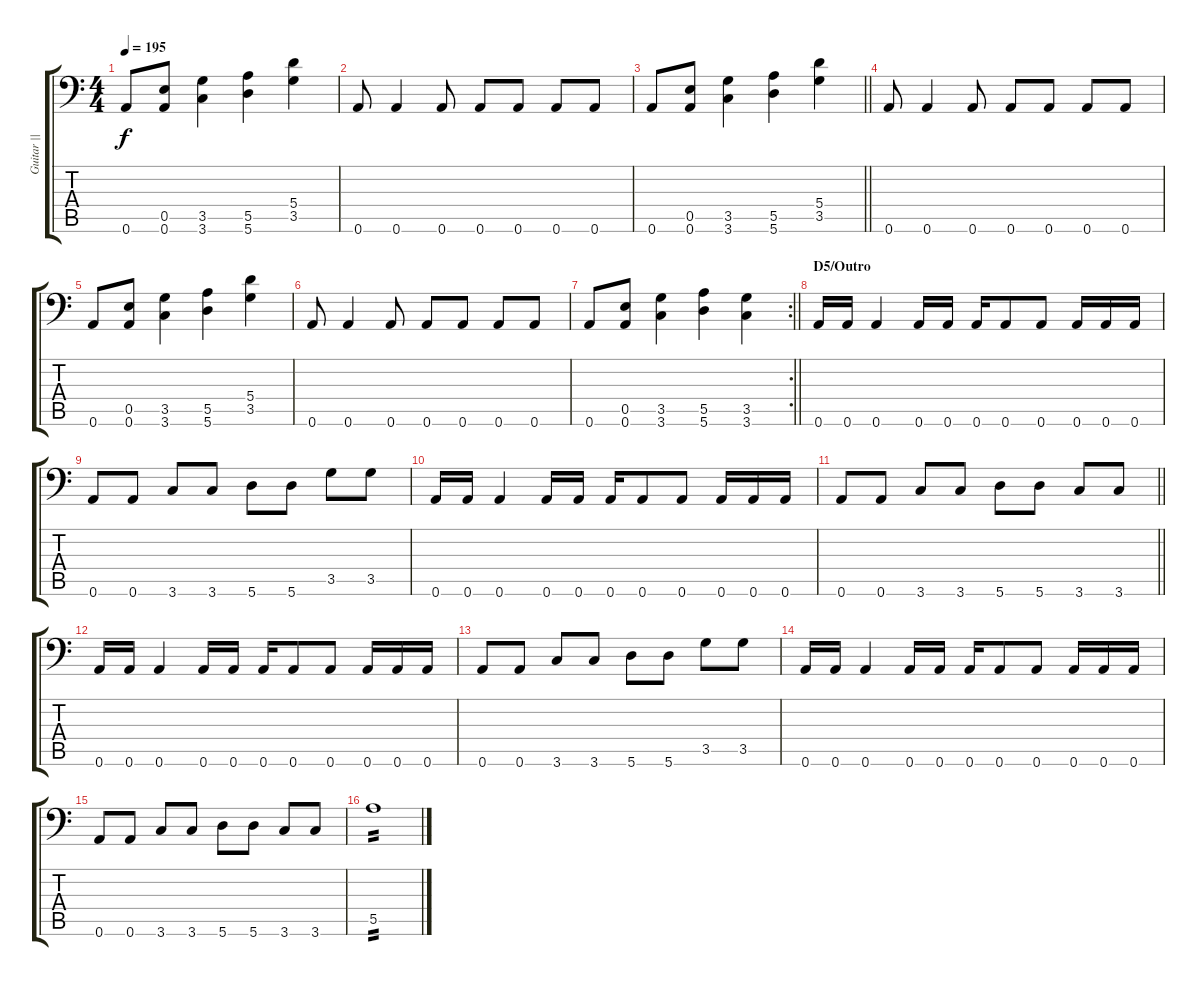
\track ("Guitar ||" "Guitar ||") {instrument distortionguitar}
\staff {score tabs}
\tuning (B3 Gb3 D3 A2 E2 A1) {hide}
\ts (4 4)
\tempo 195
\clef f4
\ks c
0.6.8{dy f} (0.5 0.6).8 (3.5 3.6).4 (5.5 5.6).4 (5.4 3.5).4 |
0.6.8 0.6.4 0.6.8 0.6.8 0.6.8 0.6.8 0.6.8 |
\barLineRight lightlight
0.6.8 (0.5 0.6).8 (3.5 3.6).4 (5.5 5.6).4 (5.4 3.5).4 |
0.6.8 0.6.4 0.6.8 0.6.8 0.6.8 0.6.8 0.6.8 |
0.6.8 (0.5 0.6).8 (3.5 3.6).4 (5.5 5.6).4 (5.4 3.5).4 |
0.6.8 0.6.4 0.6.8 0.6.8 0.6.8 0.6.8 0.6.8 |
\rc 2
\barLineRight lightlight
0.6.8 (0.5 0.6).8 (3.5 3.6).4 (5.5 5.6).4 (3.5 3.6).4 |
\section ("" "D5/Outro")
0.6.16 0.6.16 0.6.4 0.6.16 0.6.16 0.6.16 0.6.8 0.6.8 0.6.16 0.6.16 0.6.16 |
0.6.8 0.6.8 3.6.8 3.6.8 5.6.8 5.6.8 3.5.8 3.5.8 |
0.6.16 0.6.16 0.6.4 0.6.16 0.6.16 0.6.16 0.6.8 0.6.8 0.6.16 0.6.16 0.6.16 |
\barLineRight lightlight
0.6.8 0.6.8 3.6.8 3.6.8 5.6.8 5.6.8 3.6.8 3.6.8 |
0.6.16 0.6.16 0.6.4 0.6.16 0.6.16 0.6.16 0.6.8 0.6.8 0.6.16 0.6.16 0.6.16 |
0.6.8 0.6.8 3.6.8 3.6.8 5.6.8 5.6.8 3.5.8 3.5.8 |
0.6.16 0.6.16 0.6.4 0.6.16 0.6.16 0.6.16 0.6.8 0.6.8 0.6.16 0.6.16 0.6.16 |
0.6.8 0.6.8 3.6.8 3.6.8 5.6.8 5.6.8 3.6.8 3.6.8 |
5.5.1{tp 2}
